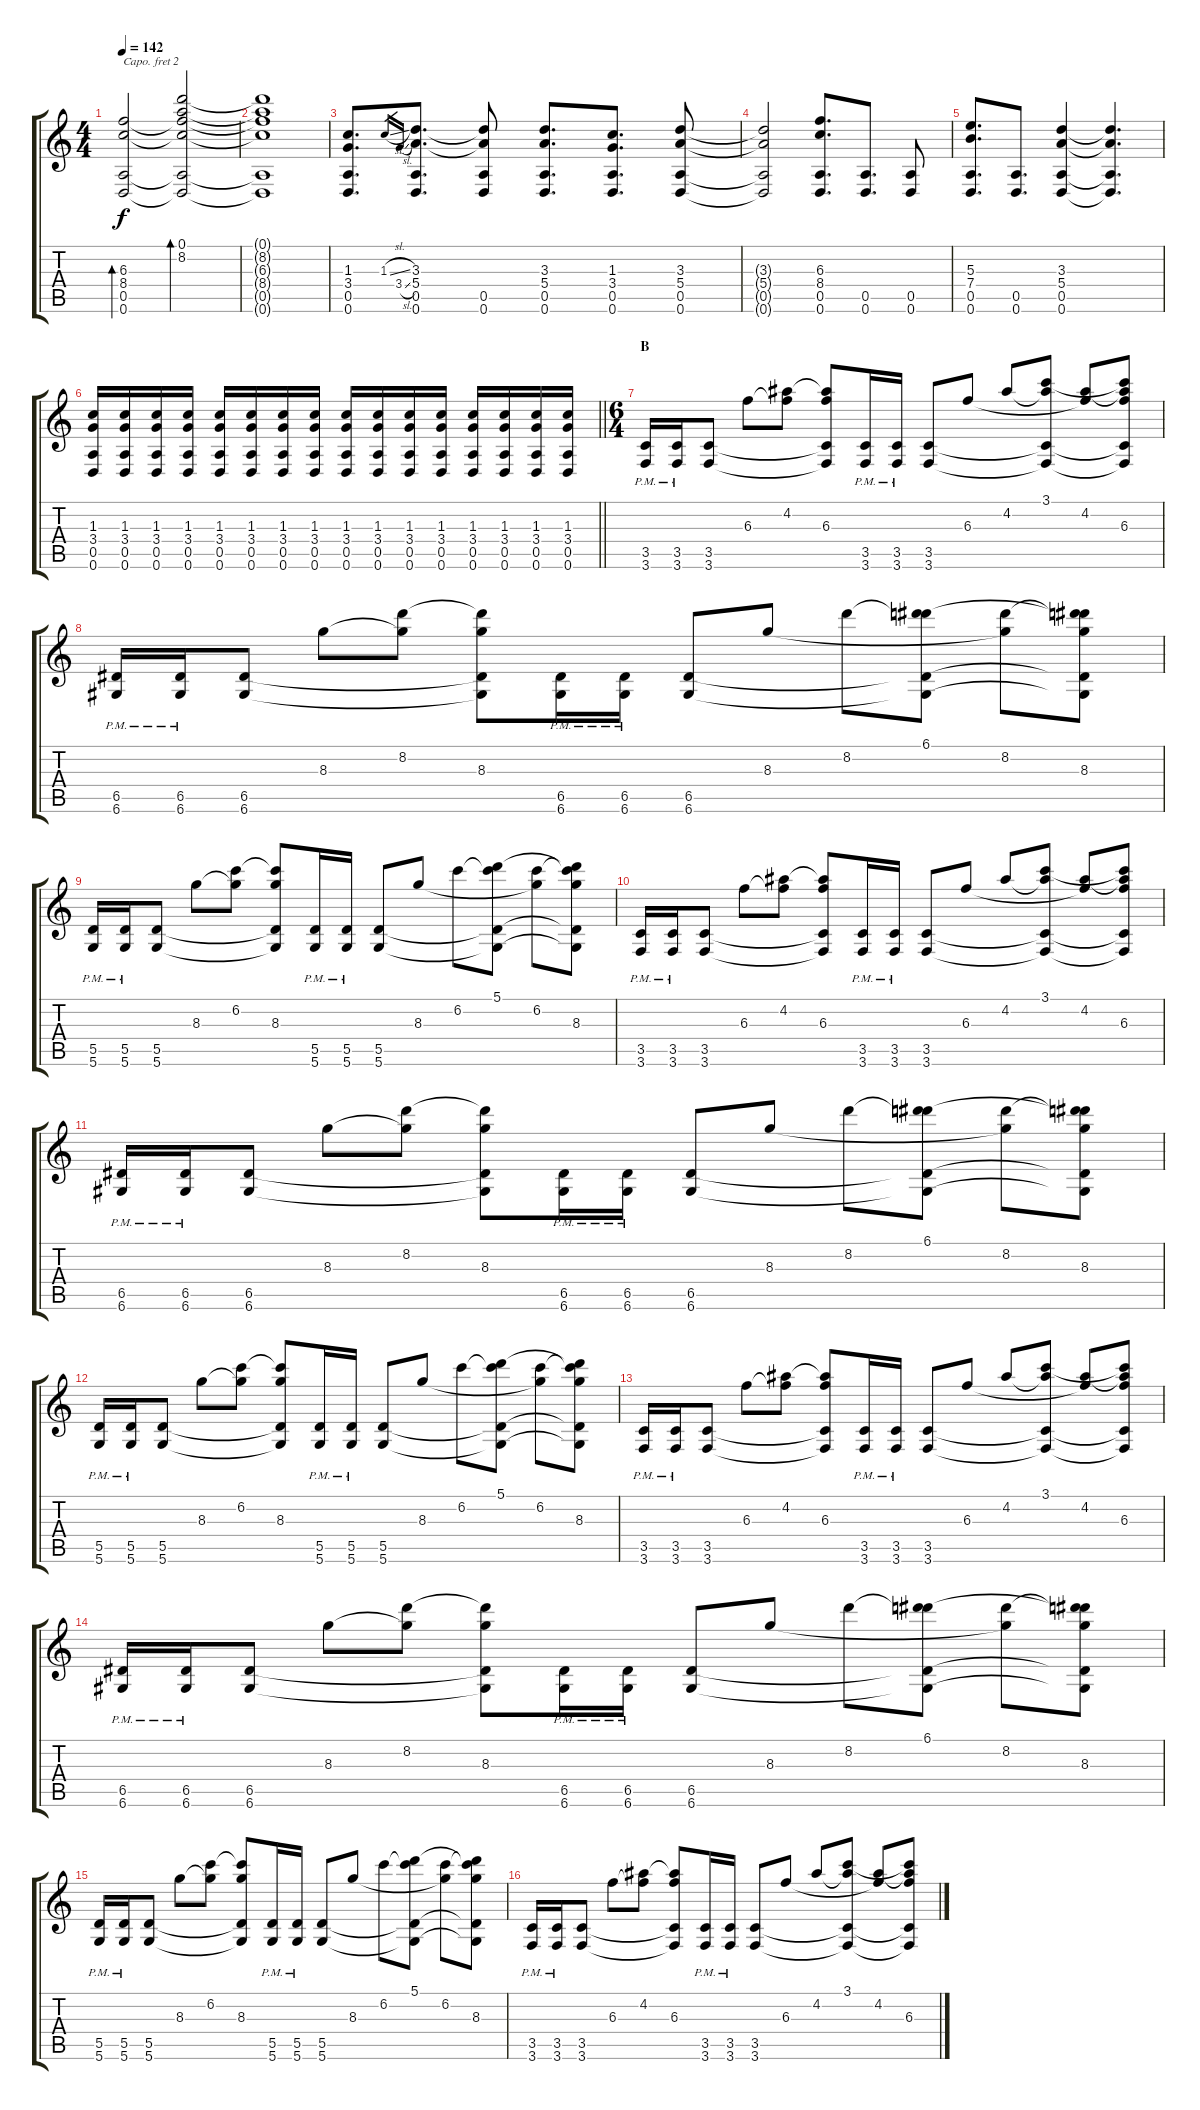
\track "" {instrument overdrivenguitar}
\staff {score tabs}
\capo 2
\tuning (G4 E4 A3 D3 G2 C2) {hide}
\ts (4 4)
\tempo 142
\clef g2
\ks c
(6.3 8.4 0.5 0.6).2{bd 60 dy f} (0.1 8.2 6.3{t} 8.4{t} 0.5{t} 0.6{t}).2{bd 60} |
(0.1{t} 8.2{t} 6.3{t} 8.4{t} 0.5{t} 0.6{t}).1 |
(1.3 3.4 0.5 0.6).8{d} 1.3{sl}.16{gr} 3.4{sl}.16{gr} (3.3 5.4 0.5 0.6).8{d} (3.3{t} 5.4{t} 0.5 0.6).8 (3.3 5.4 0.5 0.6).8{d} (1.3 3.4 0.5 0.6).8{d} (3.3 5.4 0.5 0.6).8 |
(3.3{t} 5.4{t} 0.5{t} 0.6{t}).2 (6.3 8.4 0.5 0.6).8{d} (0.5 0.6).8{d} (0.5 0.6).8 |
(5.3 7.4 0.5 0.6).8{d} (0.5 0.6).8{d} (3.3 5.4 0.5 0.6).4 (3.3{t} 5.4{t} 0.5{t} 0.6{t}).4{d} |
\barLineRight lightlight
(1.3 3.4 0.5 0.6).16 (1.3 3.4 0.5 0.6).16 (1.3 3.4 0.5 0.6).16 (1.3 3.4 0.5 0.6).16 (1.3 3.4 0.5 0.6).16 (1.3 3.4 0.5 0.6).16 (1.3 3.4 0.5 0.6).16 (1.3 3.4 0.5 0.6).16 (1.3 3.4 0.5 0.6).16 (1.3 3.4 0.5 0.6).16 (1.3 3.4 0.5 0.6).16 (1.3 3.4 0.5 0.6).16 (1.3 3.4 0.5 0.6).16 (1.3 3.4 0.5 0.6).16 (1.3 3.4 0.5 0.6).16 (1.3 3.4 0.5 0.6).16 |
\ts (6 4)
\section ("" "B")
(3.5{pm} 3.6{pm}).16 (3.5{pm} 3.6{pm}).16 (3.5 3.6).8 6.3.8 (4.2 6.3{t}).8 (4.2{t} 6.3 3.5{t} 3.6{t}).8 (3.5{pm} 3.6{pm}).16 (3.5{pm} 3.6{pm}).16 (3.5 3.6).8 6.3.8 4.2.8 (3.1 4.2{t} 3.5{t} 3.6{t}).8 (4.2 6.3{t}).8 (3.1{t} 4.2{t} 6.3 3.5{t} 3.6{t}).8 |
(6.5{pm} 6.6{pm}).16 (6.5{pm} 6.6{pm}).16 (6.5 6.6).8 8.3.8 (8.2 8.3{t}).8 (8.2{t} 8.3 6.5{t} 6.6{t}).8 (6.5{pm} 6.6{pm}).16 (6.5{pm} 6.6{pm}).16 (6.5 6.6).8 8.3.8 8.2.8 (6.1 8.2{t} 6.5{t} 6.6{t}).8 (8.2 8.3{t}).8 (6.1{t} 8.2{t} 8.3 6.5{t} 6.6{t}).8 |
(5.5{pm} 5.6{pm}).16 (5.5{pm} 5.6{pm}).16 (5.5 5.6).8 8.3.8 (6.2 8.3{t}).8 (6.2{t} 8.3 5.5{t} 5.6{t}).8 (5.5{pm} 5.6{pm}).16 (5.5{pm} 5.6{pm}).16 (5.5 5.6).8 8.3.8 6.2.8 (5.1 6.2{t} 5.5{t} 5.6{t}).8 (6.2 8.3{t}).8 (5.1{t} 6.2{t} 8.3 5.5{t} 5.6{t}).8 |
(3.5{pm} 3.6{pm}).16 (3.5{pm} 3.6{pm}).16 (3.5 3.6).8 6.3.8 (4.2 6.3{t}).8 (4.2{t} 6.3 3.5{t} 3.6{t}).8 (3.5{pm} 3.6{pm}).16 (3.5{pm} 3.6{pm}).16 (3.5 3.6).8 6.3.8 4.2.8 (3.1 4.2{t} 3.5{t} 3.6{t}).8 (4.2 6.3{t}).8 (3.1{t} 4.2{t} 6.3 3.5{t} 3.6{t}).8 |
(6.5{pm} 6.6{pm}).16 (6.5{pm} 6.6{pm}).16 (6.5 6.6).8 8.3.8 (8.2 8.3{t}).8 (8.2{t} 8.3 6.5{t} 6.6{t}).8 (6.5{pm} 6.6{pm}).16 (6.5{pm} 6.6{pm}).16 (6.5 6.6).8 8.3.8 8.2.8 (6.1 8.2{t} 6.5{t} 6.6{t}).8 (8.2 8.3{t}).8 (6.1{t} 8.2{t} 8.3 6.5{t} 6.6{t}).8 |
(5.5{pm} 5.6{pm}).16 (5.5{pm} 5.6{pm}).16 (5.5 5.6).8 8.3.8 (6.2 8.3{t}).8 (6.2{t} 8.3 5.5{t} 5.6{t}).8 (5.5{pm} 5.6{pm}).16 (5.5{pm} 5.6{pm}).16 (5.5 5.6).8 8.3.8 6.2.8 (5.1 6.2{t} 5.5{t} 5.6{t}).8 (6.2 8.3{t}).8 (5.1{t} 6.2{t} 8.3 5.5{t} 5.6{t}).8 |
(3.5{pm} 3.6{pm}).16 (3.5{pm} 3.6{pm}).16 (3.5 3.6).8 6.3.8 (4.2 6.3{t}).8 (4.2{t} 6.3 3.5{t} 3.6{t}).8 (3.5{pm} 3.6{pm}).16 (3.5{pm} 3.6{pm}).16 (3.5 3.6).8 6.3.8 4.2.8 (3.1 4.2{t} 3.5{t} 3.6{t}).8 (4.2 6.3{t}).8 (3.1{t} 4.2{t} 6.3 3.5{t} 3.6{t}).8 |
(6.5{pm} 6.6{pm}).16 (6.5{pm} 6.6{pm}).16 (6.5 6.6).8 8.3.8 (8.2 8.3{t}).8 (8.2{t} 8.3 6.5{t} 6.6{t}).8 (6.5{pm} 6.6{pm}).16 (6.5{pm} 6.6{pm}).16 (6.5 6.6).8 8.3.8 8.2.8 (6.1 8.2{t} 6.5{t} 6.6{t}).8 (8.2 8.3{t}).8 (6.1{t} 8.2{t} 8.3 6.5{t} 6.6{t}).8 |
(5.5{pm} 5.6{pm}).16 (5.5{pm} 5.6{pm}).16 (5.5 5.6).8 8.3.8 (6.2 8.3{t}).8 (6.2{t} 8.3 5.5{t} 5.6{t}).8 (5.5{pm} 5.6{pm}).16 (5.5{pm} 5.6{pm}).16 (5.5 5.6).8 8.3.8 6.2.8 (5.1 6.2{t} 5.5{t} 5.6{t}).8 (6.2 8.3{t}).8 (5.1{t} 6.2{t} 8.3 5.5{t} 5.6{t}).8 |
(3.5{pm} 3.6{pm}).16 (3.5{pm} 3.6{pm}).16 (3.5 3.6).8 6.3.8 (4.2 6.3{t}).8 (4.2{t} 6.3 3.5{t} 3.6{t}).8 (3.5{pm} 3.6{pm}).16 (3.5{pm} 3.6{pm}).16 (3.5 3.6).8 6.3.8 4.2.8 (3.1 4.2{t} 3.5{t} 3.6{t}).8 (4.2 6.3{t}).8 (3.1{t} 4.2{t} 6.3 3.5{t} 3.6{t}).8
